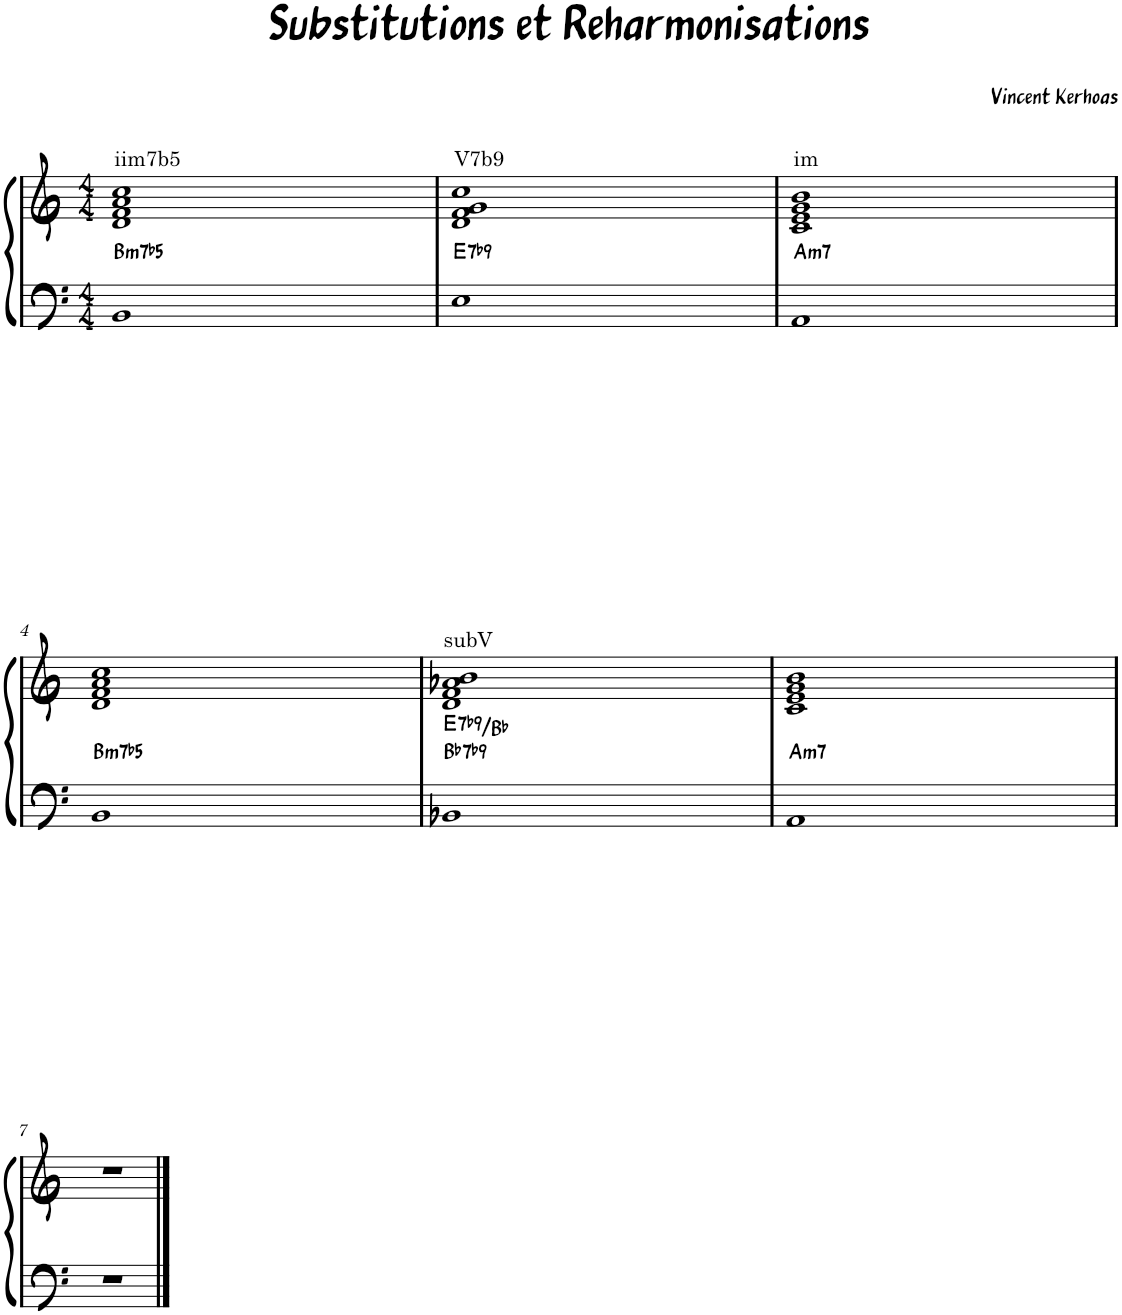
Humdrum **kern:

**kern	**kern	**harte
*part1	*part1	*part1
*staff2	*staff1	*
*I"Piano	*	*
*I'Pno.	*	*
*clefF4	*clefG2	*
*k[]	*k[]	*
*M4/4	*M4/4	*
=1	=1	=1
!	!LO:TX:a:t=iim7b5	!LO:H:kt=m7b5
1BB	1d 1f 1a 1cc	B:hdim7
=2	=2	=2
!	!LO:TX:a:t=V7b9	!LO:H:kt=7
1E	1d 1f 1g 1cc	E:7(b9)
=3	=3	=3
!	!LO:TX:a:t=im	!LO:H:kt=m7
1AA	1c 1e 1g 1b	A:min7
!!LO:LB:g=z
=4	=4	=4
!	!	!LO:H:kt=m7b5
1BB	1d 1f 1a 1cc	B:hdim7
=5	=5	=5
!	!LO:TX:a:t=subV	!LO:H:n=1:kt=7
!	!	!LO:H:n=2:kt=7
1BB-X	1d 1f 1a-X 1b	Bb:7(b9) E:7(b9)/b5
=6	=6	=6
!	!	!LO:H:kt=m7
1AA	1c 1e 1g 1b	A:min7
!!LO:LB:g=z
=7	=7	=7
1r	1r	.
==	==	==
*-	*-	*-
